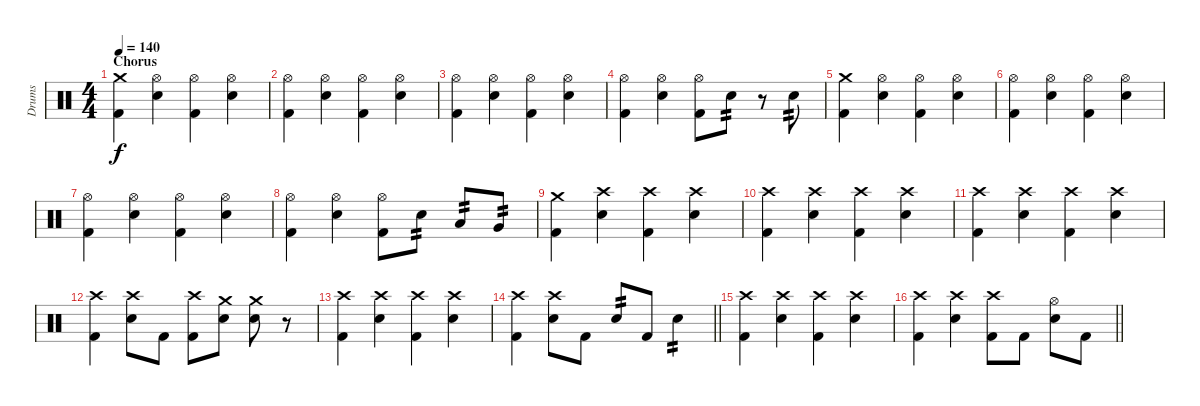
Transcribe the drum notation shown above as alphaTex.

\track ("Drums" "Drums") {instrument percussion}
\staff {score}
\articulation defaults
\ts (4 4)
\section ("" "Chorus")
\tempo 140
\clef neutral
\ks c
("Crash medium (hit)" "Kick (hit) 2").4{dy f} ("Hi-Hat (open)" "Electric Snare (hit)").4 ("Hi-Hat (open)" "Kick (hit) 2").4 ("Hi-Hat (open)" "Electric Snare (hit)").4 |
("Hi-Hat (open)" "Kick (hit) 2").4 ("Hi-Hat (open)" "Electric Snare (hit)").4 ("Hi-Hat (open)" "Kick (hit) 2").4 ("Hi-Hat (open)" "Electric Snare (hit)").4 |
("Hi-Hat (open)" "Kick (hit) 2").4 ("Hi-Hat (open)" "Electric Snare (hit)").4 ("Hi-Hat (open)" "Kick (hit) 2").4 ("Hi-Hat (open)" "Electric Snare (hit)").4 |
("Hi-Hat (open)" "Kick (hit) 2").4 ("Hi-Hat (open)" "Electric Snare (hit)").4 ("Hi-Hat (open)" "Kick (hit) 2").8 "Electric Snare (hit)".8{tp 2} r.8 "Electric Snare (hit)".8{tp 2} |
("Crash medium (hit)" "Kick (hit) 2").4 ("Hi-Hat (open)" "Electric Snare (hit)").4 ("Hi-Hat (open)" "Kick (hit) 2").4 ("Hi-Hat (open)" "Electric Snare (hit)").4 |
("Hi-Hat (open)" "Kick (hit) 2").4 ("Hi-Hat (open)" "Electric Snare (hit)").4 ("Hi-Hat (open)" "Kick (hit) 2").4 ("Hi-Hat (open)" "Electric Snare (hit)").4 |
("Hi-Hat (open)" "Kick (hit) 2").4 ("Hi-Hat (open)" "Electric Snare (hit)").4 ("Hi-Hat (open)" "Kick (hit) 2").4 ("Hi-Hat (open)" "Electric Snare (hit)").4 |
("Hi-Hat (open)" "Kick (hit) 2").4 ("Hi-Hat (open)" "Electric Snare (hit)").4 ("Hi-Hat (open)" "Kick (hit) 2").8 "Electric Snare (hit)".8{tp 2} "Low Tom (hit)".8{tp 2} "Very Low Tom (hit)".8{tp 2} |
("Crash medium (hit)" "Kick (hit) 2").4 ("Crash high (hit)" "Electric Snare (hit)").4 ("Crash high (hit)" "Kick (hit) 2").4 ("Crash high (hit)" "Electric Snare (hit)").4 |
("Crash high (hit)" "Kick (hit) 2").4 ("Crash high (hit)" "Electric Snare (hit)").4 ("Crash high (hit)" "Kick (hit) 2").4 ("Crash high (hit)" "Electric Snare (hit)").4 |
("Crash high (hit)" "Kick (hit) 2").4 ("Crash high (hit)" "Electric Snare (hit)").4 ("Crash high (hit)" "Kick (hit) 2").4 ("Crash high (hit)" "Electric Snare (hit)").4 |
("Crash high (hit)" "Kick (hit) 2").4 ("Crash high (hit)" "Electric Snare (hit)").8 "Kick (hit) 2".8 ("Crash high (hit)" "Kick (hit) 2").8 ("Crash medium (hit)" "Electric Snare (hit)").8 ("Crash medium (hit)" "Electric Snare (hit)").8 r.8 |
("Crash high (hit)" "Kick (hit) 2").4 ("Crash high (hit)" "Electric Snare (hit)").4 ("Crash high (hit)" "Kick (hit) 2").4 ("Crash high (hit)" "Electric Snare (hit)").4 |
\barLineRight lightlight
("Crash high (hit)" "Kick (hit) 2").4 ("Crash high (hit)" "Electric Snare (hit)").8 "Kick (hit) 2".8 "Electric Snare (hit)".8{tp 2} "Kick (hit) 2".8 "Electric Snare (hit)".4{tp 2} |
("Crash high (hit)" "Kick (hit) 2").4 ("Crash high (hit)" "Electric Snare (hit)").4 ("Crash high (hit)" "Kick (hit) 2").4 ("Crash high (hit)" "Electric Snare (hit)").4 |
\barLineRight lightlight
("Crash high (hit)" "Kick (hit) 2").4 ("Crash high (hit)" "Electric Snare (hit)").4 ("Crash high (hit)" "Kick (hit) 2").8 "Kick (hit) 2".8 ("Hi-Hat (open)" "Electric Snare (hit)").8 "Kick (hit) 2".8
